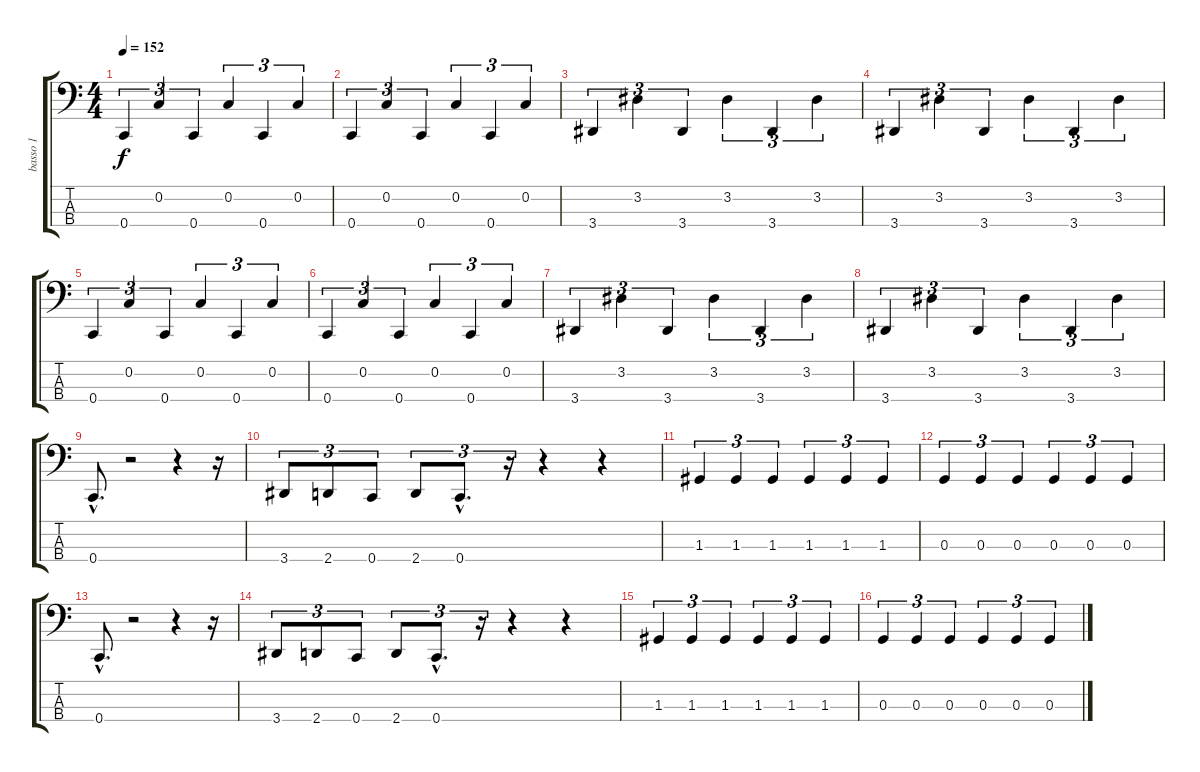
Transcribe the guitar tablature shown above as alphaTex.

\track ("basso 1" "basso 1") {instrument slapbass2}
\staff {score tabs}
\tuning (F2 C2 G1 C1) {hide}
\ts (4 4)
\tempo 152
\clef f4
\ks c
0.4.4{tu (3 2) dy f} 0.2.4{tu (3 2)} 0.4.4{tu (3 2)} 0.2.4{tu (3 2)} 0.4.4{tu (3 2)} 0.2.4{tu (3 2)} |
0.4.4{tu (3 2)} 0.2.4{tu (3 2)} 0.4.4{tu (3 2)} 0.2.4{tu (3 2)} 0.4.4{tu (3 2)} 0.2.4{tu (3 2)} |
3.4.4{tu (3 2)} 3.2.4{tu (3 2)} 3.4.4{tu (3 2)} 3.2.4{tu (3 2)} 3.4.4{tu (3 2)} 3.2.4{tu (3 2)} |
3.4.4{tu (3 2)} 3.2.4{tu (3 2)} 3.4.4{tu (3 2)} 3.2.4{tu (3 2)} 3.4.4{tu (3 2)} 3.2.4{tu (3 2)} |
0.4.4{tu (3 2)} 0.2.4{tu (3 2)} 0.4.4{tu (3 2)} 0.2.4{tu (3 2)} 0.4.4{tu (3 2)} 0.2.4{tu (3 2)} |
0.4.4{tu (3 2)} 0.2.4{tu (3 2)} 0.4.4{tu (3 2)} 0.2.4{tu (3 2)} 0.4.4{tu (3 2)} 0.2.4{tu (3 2)} |
3.4.4{tu (3 2)} 3.2.4{tu (3 2)} 3.4.4{tu (3 2)} 3.2.4{tu (3 2)} 3.4.4{tu (3 2)} 3.2.4{tu (3 2)} |
3.4.4{tu (3 2)} 3.2.4{tu (3 2)} 3.4.4{tu (3 2)} 3.2.4{tu (3 2)} 3.4.4{tu (3 2)} 3.2.4{tu (3 2)} |
0.4{hac}.8{d} r.2 r.4 r.16 |
3.4.8{tu (3 2)} 2.4.8{tu (3 2)} 0.4.8{tu (3 2)} 2.4.8{tu (3 2)} 0.4{hac}.8{d tu (3 2)} r.16{tu (3 2)} r.4 r.4 |
1.3.4{tu (3 2)} 1.3.4{tu (3 2)} 1.3.4{tu (3 2)} 1.3.4{tu (3 2)} 1.3.4{tu (3 2)} 1.3.4{tu (3 2)} |
0.3.4{tu (3 2)} 0.3.4{tu (3 2)} 0.3.4{tu (3 2)} 0.3.4{tu (3 2)} 0.3.4{tu (3 2)} 0.3.4{tu (3 2)} |
0.4{hac}.8{d} r.2 r.4 r.16 |
3.4.8{tu (3 2)} 2.4.8{tu (3 2)} 0.4.8{tu (3 2)} 2.4.8{tu (3 2)} 0.4{hac}.8{d tu (3 2)} r.16{tu (3 2)} r.4 r.4 |
1.3.4{tu (3 2)} 1.3.4{tu (3 2)} 1.3.4{tu (3 2)} 1.3.4{tu (3 2)} 1.3.4{tu (3 2)} 1.3.4{tu (3 2)} |
0.3.4{tu (3 2)} 0.3.4{tu (3 2)} 0.3.4{tu (3 2)} 0.3.4{tu (3 2)} 0.3.4{tu (3 2)} 0.3.4{tu (3 2)}
